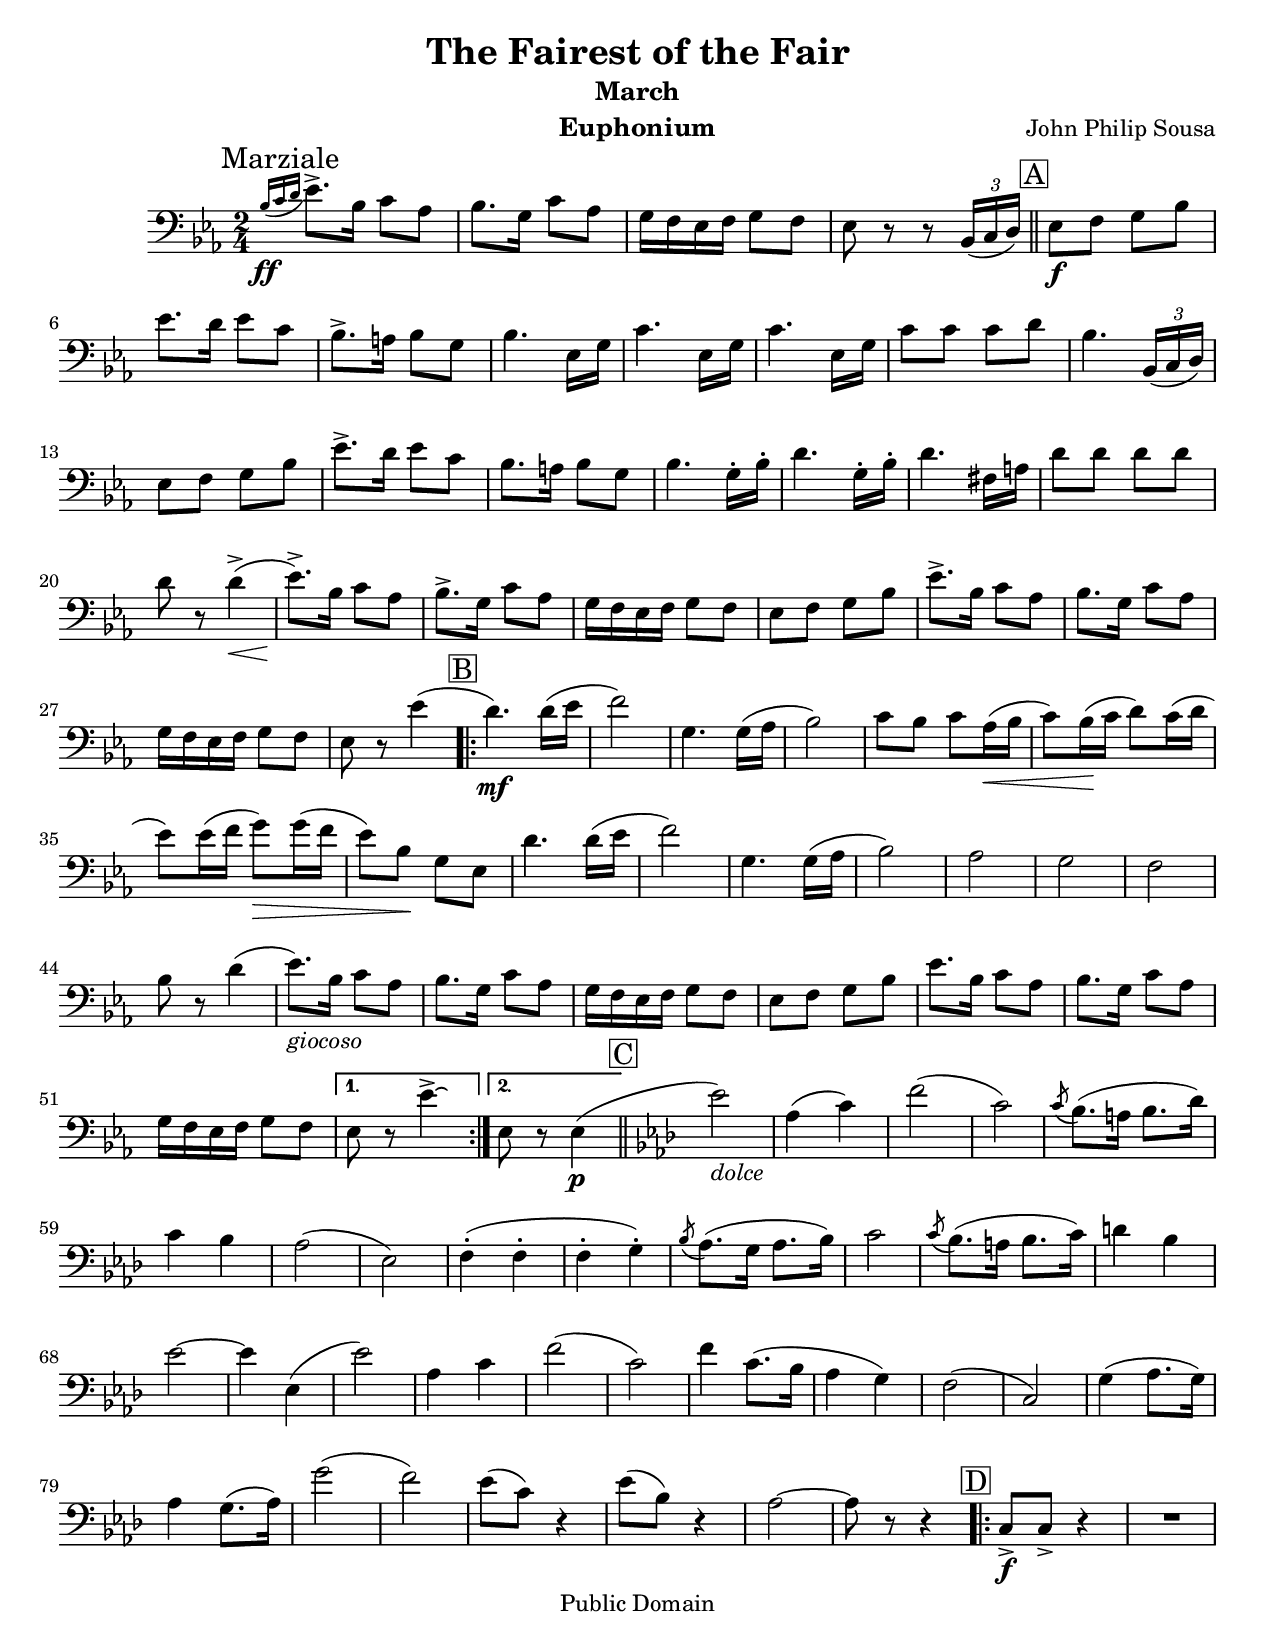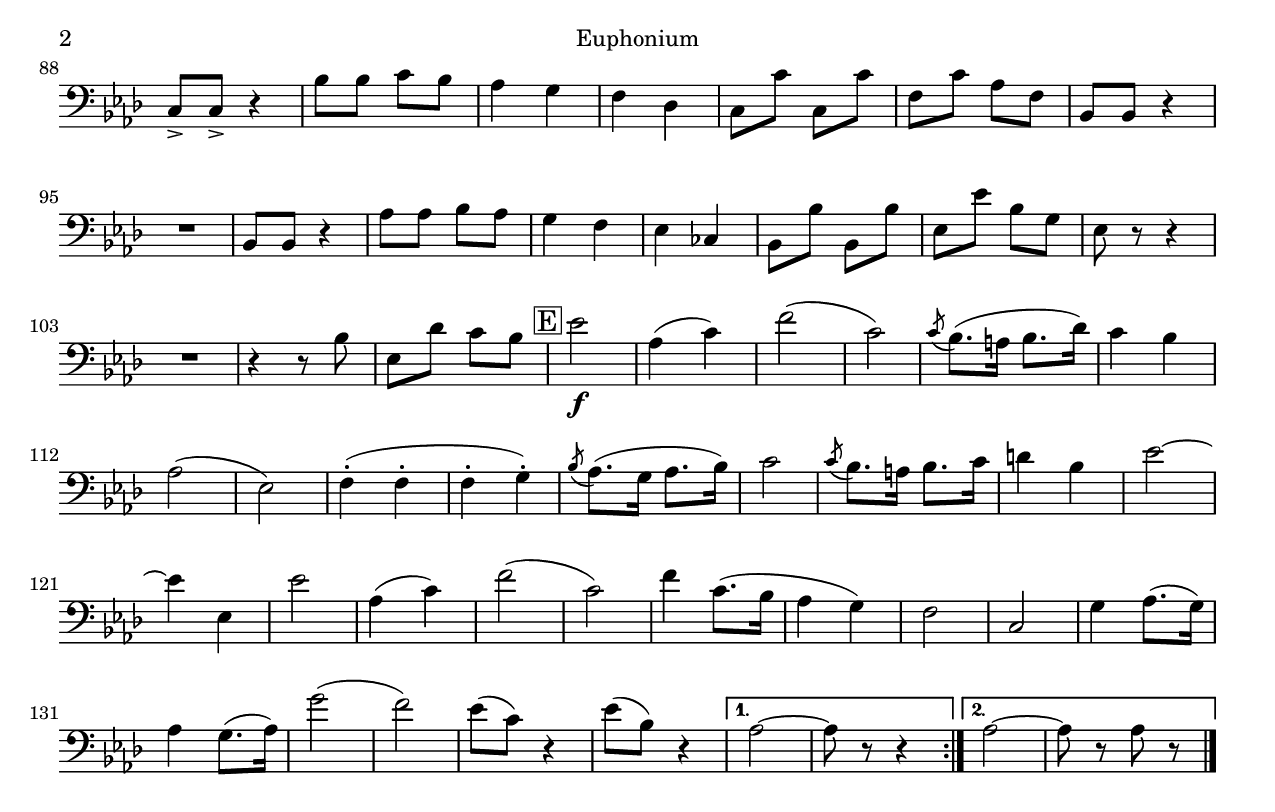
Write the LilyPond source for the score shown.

\version "2.16.2"
\include "JPSFotF.ly"

\paper {
  #(set-paper-size "letter")
}

\header {
  instrument = "Euphonium"
}

\score {
  \new Staff \with { printPartCombineTexts = ##f } { 
    \set Staff.midiInstrument = "french horn"
    \override Score.RehearsalMark #'break-align-symbol = #'time-signature
    \mark "Marziale"
    \clef bass
    <<
      \rehearsalMarks
      \transpose c bes,, \baritoneTC
    >>
  }
  
  \layout {}
  \midi {
    \tempo 4 = 120
  }
}

